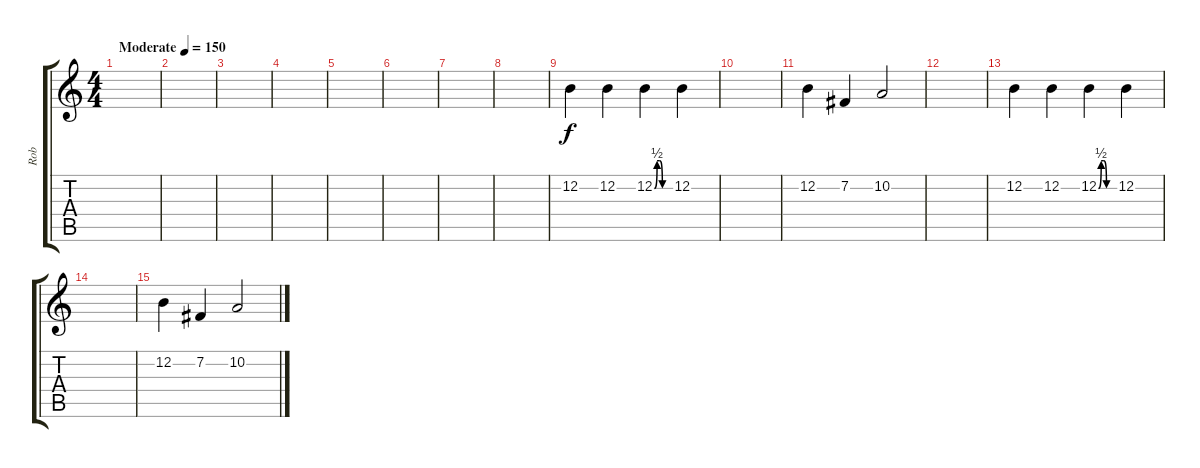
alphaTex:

\track ("Rob" "Rob") {instrument lead2sawtooth}
\staff {score tabs}
\tuning (E4 B3 G3 D3 A2 E2) {hide}
\ts (4 4)
\tempo (150 "Moderate")
\clef g2
\ks c
|
|
|
|
|
|
|
|
12.2.4 12.2.4 12.2{be (custom 0 0 10 2 20 2 30 0 60 0)}.4 12.2.4 |
|
12.2.4 7.2.4 10.2.2 |
|
12.2.4 12.2.4 12.2{be (custom 0 0 10 2 20 2 30 0 60 0)}.4 12.2.4 |
|
12.2.4 7.2.4 10.2.2
